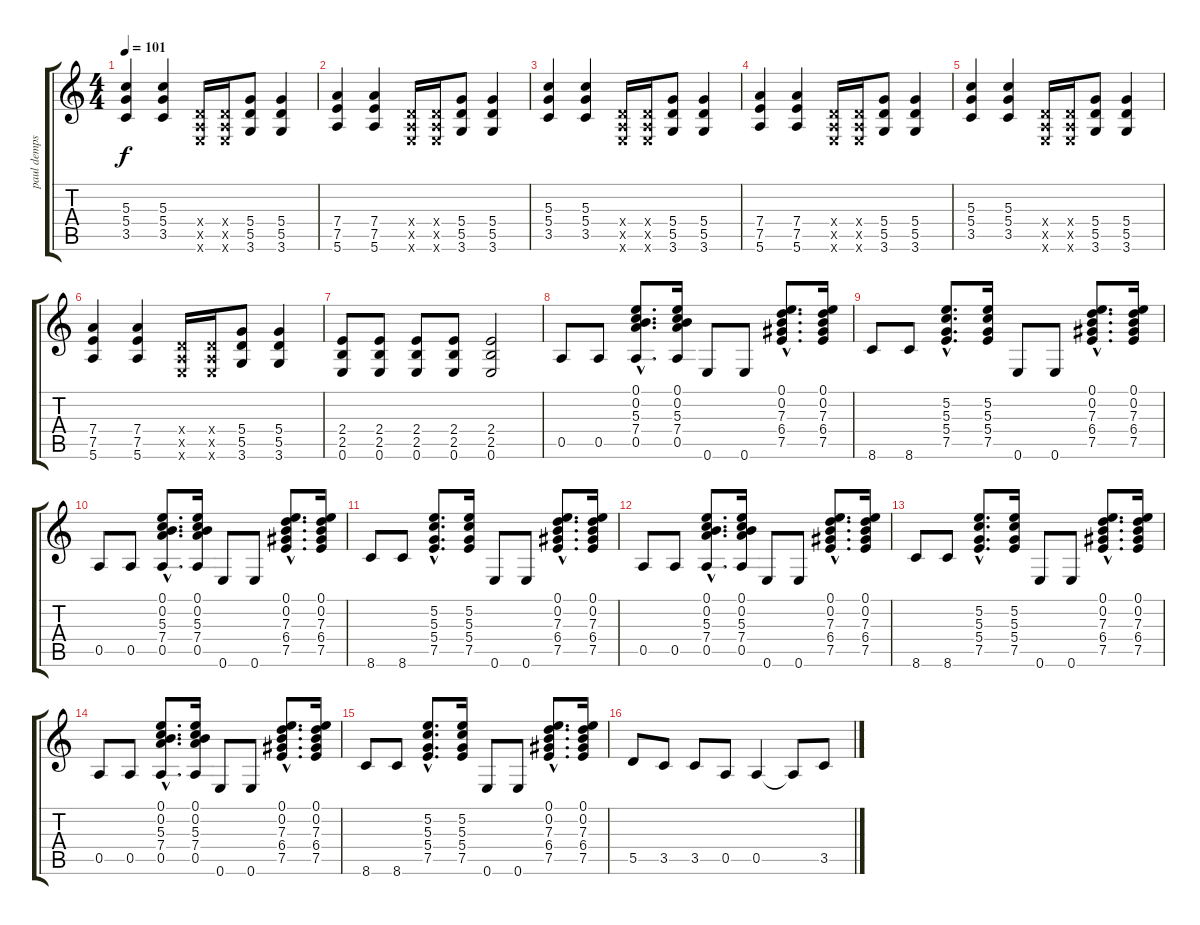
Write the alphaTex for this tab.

\track ("paul dempsy" "paul demps") {instrument overdrivenguitar}
\staff {score tabs}
\tuning (E4 B3 G3 D3 A2 E2) {hide}
\ts (4 4)
\tempo 101
\clef g2
\ks c
(5.3 5.4 3.5).4{dy f} (5.3 5.4 3.5).4 (0.4{x} 0.5{x} 0.6{x}).16 (0.4{x} 0.5{x} 0.6{x}).16 (5.4 5.5 3.6).8 (5.4 5.5 3.6).4 |
(7.4 7.5 5.6).4 (7.4 7.5 5.6).4 (0.4{x} 0.5{x} 0.6{x}).16 (0.4{x} 0.5{x} 0.6{x}).16 (5.4 5.5 3.6).8 (5.4 5.5 3.6).4 |
(5.3 5.4 3.5).4 (5.3 5.4 3.5).4 (0.4{x} 0.5{x} 0.6{x}).16 (0.4{x} 0.5{x} 0.6{x}).16 (5.4 5.5 3.6).8 (5.4 5.5 3.6).4 |
(7.4 7.5 5.6).4 (7.4 7.5 5.6).4 (0.4{x} 0.5{x} 0.6{x}).16 (0.4{x} 0.5{x} 0.6{x}).16 (5.4 5.5 3.6).8 (5.4 5.5 3.6).4 |
(5.3 5.4 3.5).4 (5.3 5.4 3.5).4 (0.4{x} 0.5{x} 0.6{x}).16 (0.4{x} 0.5{x} 0.6{x}).16 (5.4 5.5 3.6).8 (5.4 5.5 3.6).4 |
(7.4 7.5 5.6).4 (7.4 7.5 5.6).4 (0.4{x} 0.5{x} 0.6{x}).16 (0.4{x} 0.5{x} 0.6{x}).16 (5.4 5.5 3.6).8 (5.4 5.5 3.6).4 |
(2.4 2.5 0.6).8 (2.4 2.5 0.6).8 (2.4 2.5 0.6).8 (2.4 2.5 0.6).8 (2.4 2.5 0.6).2 |
0.5.8 0.5.8 (0.1{hac} 0.2{hac} 5.3{hac} 7.4{hac} 0.5{hac}).8{d} (0.1 0.2 5.3 7.4 0.5).16 0.6.8 0.6.8 (0.1{hac} 0.2{hac} 7.3{hac} 6.4{hac} 7.5{hac}).8{d} (0.1 0.2 7.3 6.4 7.5).16 |
8.6.8 8.6.8 (5.2{hac} 5.3{hac} 5.4{hac} 7.5{hac}).8{d} (5.2 5.3 5.4 7.5).16 0.6.8 0.6.8 (0.1{hac} 0.2{hac} 7.3{hac} 6.4{hac} 7.5{hac}).8{d} (0.1 0.2 7.3 6.4 7.5).16 |
0.5.8 0.5.8 (0.1{hac} 0.2{hac} 5.3{hac} 7.4{hac} 0.5{hac}).8{d} (0.1 0.2 5.3 7.4 0.5).16 0.6.8 0.6.8 (0.1{hac} 0.2{hac} 7.3{hac} 6.4{hac} 7.5{hac}).8{d} (0.1 0.2 7.3 6.4 7.5).16 |
8.6.8 8.6.8 (5.2{hac} 5.3{hac} 5.4{hac} 7.5{hac}).8{d} (5.2 5.3 5.4 7.5).16 0.6.8 0.6.8 (0.1{hac} 0.2{hac} 7.3{hac} 6.4{hac} 7.5{hac}).8{d} (0.1 0.2 7.3 6.4 7.5).16 |
0.5.8 0.5.8 (0.1{hac} 0.2{hac} 5.3{hac} 7.4{hac} 0.5{hac}).8{d} (0.1 0.2 5.3 7.4 0.5).16 0.6.8 0.6.8 (0.1{hac} 0.2{hac} 7.3{hac} 6.4{hac} 7.5{hac}).8{d} (0.1 0.2 7.3 6.4 7.5).16 |
8.6.8 8.6.8 (5.2{hac} 5.3{hac} 5.4{hac} 7.5{hac}).8{d} (5.2 5.3 5.4 7.5).16 0.6.8 0.6.8 (0.1{hac} 0.2{hac} 7.3{hac} 6.4{hac} 7.5{hac}).8{d} (0.1 0.2 7.3 6.4 7.5).16 |
0.5.8 0.5.8 (0.1{hac} 0.2{hac} 5.3{hac} 7.4{hac} 0.5{hac}).8{d} (0.1 0.2 5.3 7.4 0.5).16 0.6.8 0.6.8 (0.1{hac} 0.2{hac} 7.3{hac} 6.4{hac} 7.5{hac}).8{d} (0.1 0.2 7.3 6.4 7.5).16 |
8.6.8 8.6.8 (5.2{hac} 5.3{hac} 5.4{hac} 7.5{hac}).8{d} (5.2 5.3 5.4 7.5).16 0.6.8 0.6.8 (0.1{hac} 0.2{hac} 7.3{hac} 6.4{hac} 7.5{hac}).8{d} (0.1 0.2 7.3 6.4 7.5).16 |
5.5.8 3.5.8 3.5.8 0.5.8 0.5.4 0.5{t}.8 3.5{ss}.8
